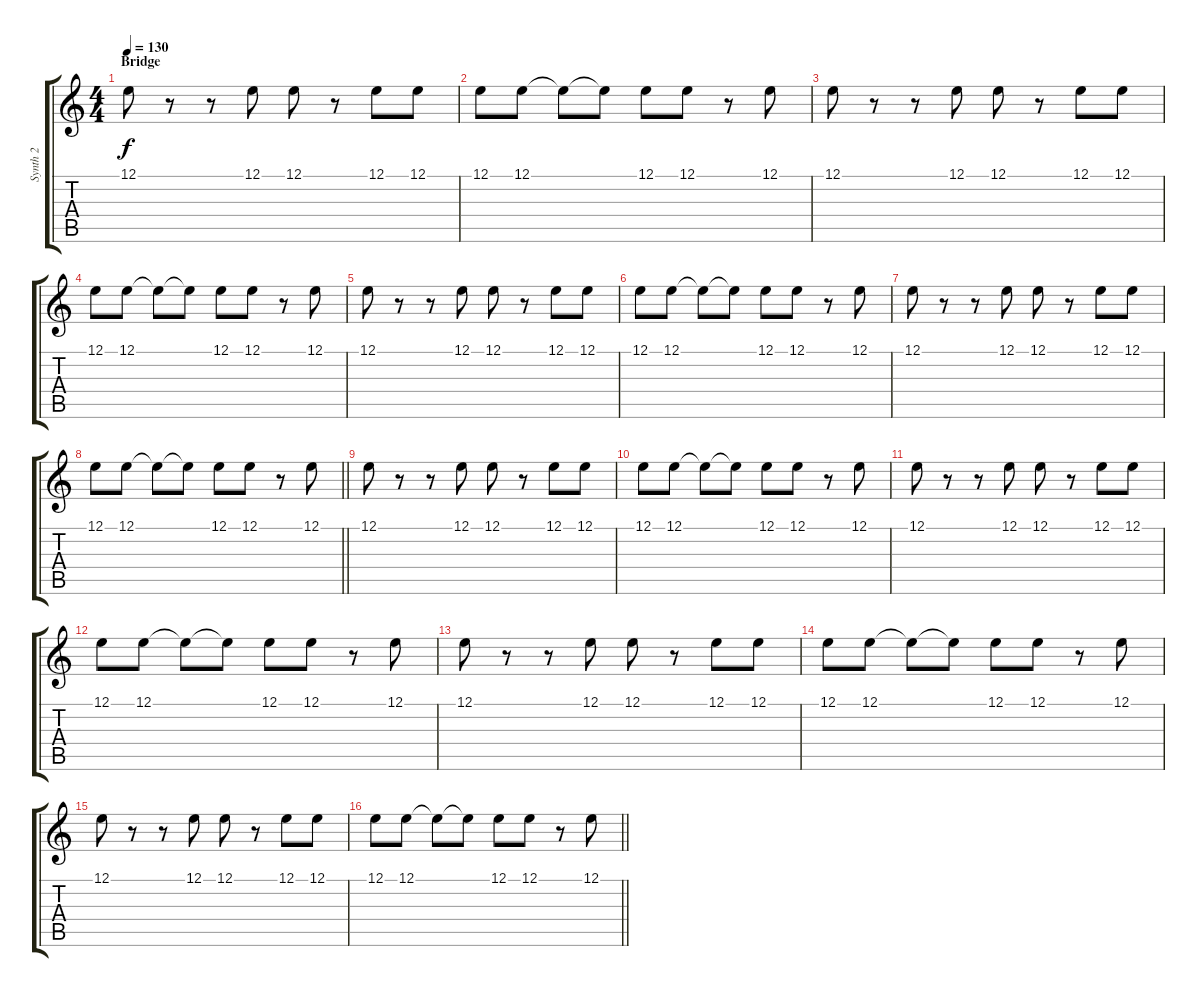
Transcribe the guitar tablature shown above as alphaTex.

\track ("Synth 2" "Synth 2") {instrument lead1square}
\staff {score tabs}
\tuning (E4 B3 G3 D3 A2 E2) {hide}
\ts (4 4)
\section ("" "Bridge")
\tempo 130
\clef g2
\ks c
12.1.8{dy f} r.8 r.8 12.1.8 12.1.8 r.8 12.1.8 12.1.8 |
12.1.8 12.1.8 12.1{t}.8 12.1{t}.8 12.1.8 12.1.8 r.8 12.1.8 |
12.1.8 r.8 r.8 12.1.8 12.1.8 r.8 12.1.8 12.1.8 |
12.1.8 12.1.8 12.1{t}.8 12.1{t}.8 12.1.8 12.1.8 r.8 12.1.8 |
12.1.8 r.8 r.8 12.1.8 12.1.8 r.8 12.1.8 12.1.8 |
12.1.8 12.1.8 12.1{t}.8 12.1{t}.8 12.1.8 12.1.8 r.8 12.1.8 |
12.1.8 r.8 r.8 12.1.8 12.1.8 r.8 12.1.8 12.1.8 |
\barLineRight lightlight
12.1.8 12.1.8 12.1{t}.8 12.1{t}.8 12.1.8 12.1.8 r.8 12.1.8 |
12.1.8 r.8 r.8 12.1.8 12.1.8 r.8 12.1.8 12.1.8 |
12.1.8 12.1.8 12.1{t}.8 12.1{t}.8 12.1.8 12.1.8 r.8 12.1.8 |
12.1.8 r.8 r.8 12.1.8 12.1.8 r.8 12.1.8 12.1.8 |
12.1.8 12.1.8 12.1{t}.8 12.1{t}.8 12.1.8 12.1.8 r.8 12.1.8 |
12.1.8 r.8 r.8 12.1.8 12.1.8 r.8 12.1.8 12.1.8 |
12.1.8 12.1.8 12.1{t}.8 12.1{t}.8 12.1.8 12.1.8 r.8 12.1.8 |
12.1.8 r.8 r.8 12.1.8 12.1.8 r.8 12.1.8 12.1.8 |
\barLineRight lightlight
12.1.8 12.1.8 12.1{t}.8 12.1{t}.8 12.1.8 12.1.8 r.8 12.1.8
